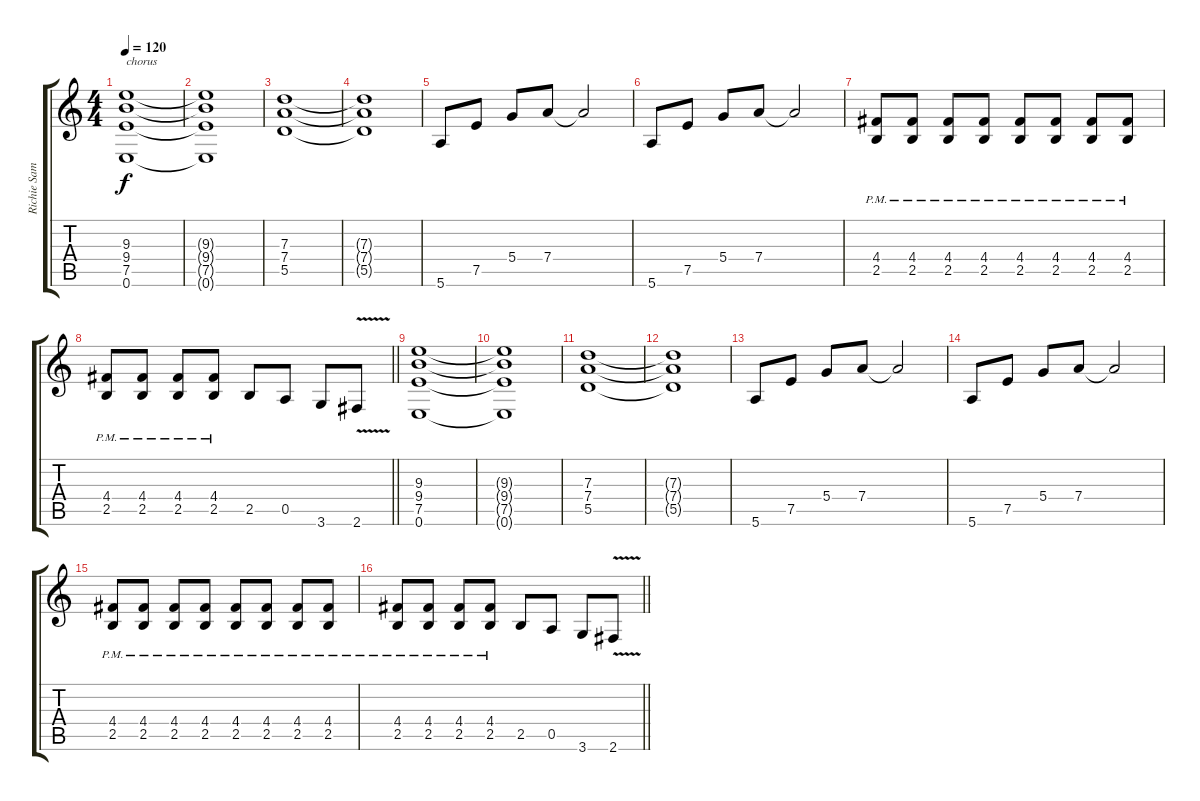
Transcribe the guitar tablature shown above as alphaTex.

\track ("Richie Sambora (Lead Guitar)" "Richie Sam") {instrument overdrivenguitar}
\staff {score tabs}
\tuning (E4 B3 G3 D3 A2 E2) {hide}
\ts (4 4)
\tempo 120
\clef g2
\ks c
(9.3 9.4 7.5 0.6).1{txt "chorus" dy f} |
(9.3{t} 9.4{t} 7.5{t} 0.6{t}).1 |
(7.3 7.4 5.5).1 |
(7.3{t} 7.4{t} 5.5{t}).1 |
5.6.8 7.5.8 5.4.8 7.4.8 7.4{t}.2 |
5.6.8 7.5.8 5.4.8 7.4.8 7.4{t}.2 |
(4.4{pm} 2.5{pm}).8 (4.4{pm} 2.5{pm}).8 (4.4{pm} 2.5{pm}).8 (4.4{pm} 2.5{pm}).8 (4.4{pm} 2.5{pm}).8 (4.4{pm} 2.5{pm}).8 (4.4{pm} 2.5{pm}).8 (4.4{pm} 2.5{pm}).8 |
\barLineRight lightlight
(4.4{pm} 2.5{pm}).8 (4.4{pm} 2.5{pm}).8 (4.4{pm} 2.5{pm}).8 (4.4{pm} 2.5{pm}).8 2.5.8 0.5.8 3.6.8 2.6{v}.8 |
(9.3 9.4 7.5 0.6).1{instrument overdrivenguitar} |
(9.3{t} 9.4{t} 7.5{t} 0.6{t}).1 |
(7.3 7.4 5.5).1 |
(7.3{t} 7.4{t} 5.5{t}).1 |
5.6.8 7.5.8 5.4.8 7.4.8 7.4{t}.2 |
5.6.8 7.5.8 5.4.8 7.4.8 7.4{t}.2 |
(4.4{pm} 2.5{pm}).8 (4.4{pm} 2.5{pm}).8 (4.4{pm} 2.5{pm}).8 (4.4{pm} 2.5{pm}).8 (4.4{pm} 2.5{pm}).8 (4.4{pm} 2.5{pm}).8 (4.4{pm} 2.5{pm}).8 (4.4{pm} 2.5{pm}).8 |
\barLineRight lightlight
(4.4{pm} 2.5{pm}).8 (4.4{pm} 2.5{pm}).8 (4.4{pm} 2.5{pm}).8 (4.4{pm} 2.5{pm}).8 2.5.8 0.5.8 3.6.8 2.6{v}.8
